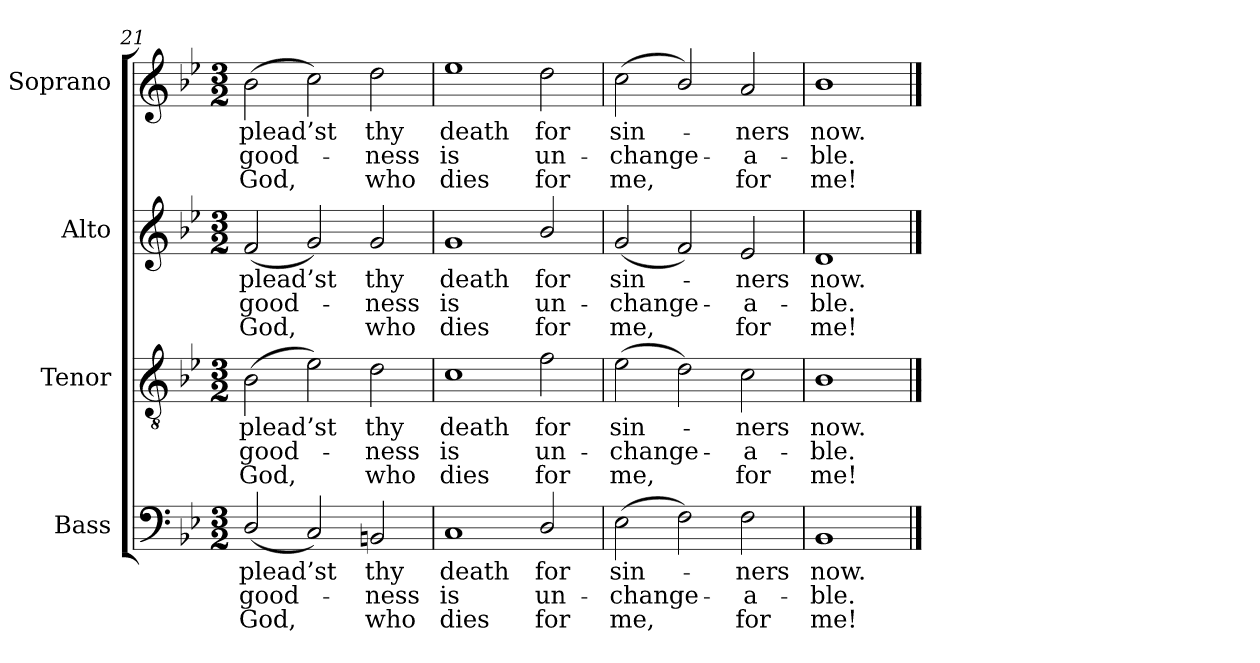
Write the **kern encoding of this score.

**kern	**text	**text	**text	**kern	**text	**text	**text	**kern	**text	**text	**text	**kern	**text	**text	**text
*part4	*part4	*part4	*part4	*part3	*part3	*part3	*part3	*part2	*part2	*part2	*part2	*part1	*part1	*part1	*part1
*staff4	*staff4	*staff4	*staff4	*staff3	*staff3	*staff3	*staff3	*staff2	*staff2	*staff2	*staff2	*staff1	*staff1	*staff1	*staff1
*I"Bass	*	*	*	*I"Tenor	*	*	*	*I"Alto	*	*	*	*I"Soprano	*	*	*
*I'B.	*	*	*	*I'T.	*	*	*	*I'A.	*	*	*	*I'S.	*	*	*
*clefF4	*	*	*	*clefGv2	*	*	*	*clefG2	*	*	*	*clefG2	*	*	*
*	*	*	*	*ITrd7c12	*	*	*	*	*	*	*	*	*	*	*
*k[b-e-]	*	*	*	*k[b-e-]	*	*	*	*k[b-e-]	*	*	*	*k[b-e-]	*	*	*
*B-:	*	*	*	*B-:	*	*	*	*B-:	*	*	*	*B-:	*	*	*
*M3/2	*	*	*	*M3/2	*	*	*	*M3/2	*	*	*	*M3/2	*	*	*
=21	=21	=21	=21	=21	=21	=21	=21	=21	=21	=21	=21	=21	=21	=21	=21
!	!LO:LY:b:color=#000000	!LO:LY:b:color=#000000	!LO:LY:b:color=#000000	!	!	!	!	!	!	!	!	!	!	!	!
!	!	!	!	!	!LO:LY:b:color=#000000	!LO:LY:b:color=#000000	!LO:LY:b:color=#000000	!	!	!	!	!	!	!	!
!	!	!	!	!	!	!	!	!	!LO:LY:b:color=#000000	!LO:LY:b:color=#000000	!LO:LY:b:color=#000000	!	!	!	!
!	!	!	!	!	!	!	!	!	!	!	!	!	!LO:LY:b:color=#000000	!LO:LY:b:color=#000000	!LO:LY:b:color=#000000
(2Di/	plead’st	good-	God,	(2BB-i\	plead’st	good-	God,	(2fi/	plead’st	good-	God,	(2b-i\	plead’st	good-	God,
2Ci/)	.	.	.	2E-i\)	.	.	.	2gi/)	.	.	.	2cci\)	.	.	.
!	!LO:LY:b:color=#000000	!LO:LY:b:color=#000000	!LO:LY:b:color=#000000	!	!	!	!	!	!	!	!	!	!	!	!
!	!	!	!	!	!LO:LY:b:color=#000000	!LO:LY:b:color=#000000	!LO:LY:b:color=#000000	!	!	!	!	!	!	!	!
!	!	!	!	!	!	!	!	!	!LO:LY:b:color=#000000	!LO:LY:b:color=#000000	!LO:LY:b:color=#000000	!	!	!	!
!	!	!	!	!	!	!	!	!	!	!	!	!	!LO:LY:b:color=#000000	!LO:LY:b:color=#000000	!LO:LY:b:color=#000000
2BBni/	thy	-ness	who	2Di\	thy	-ness	who	2gi/	thy	-ness	who	2ddi\	thy	-ness	who
=22	=22	=22	=22	=22	=22	=22	=22	=22	=22	=22	=22	=22	=22	=22	=22
!	!LO:LY:b:color=#000000	!LO:LY:b:color=#000000	!LO:LY:b:color=#000000	!	!	!	!	!	!	!	!	!	!	!	!
!	!	!	!	!	!LO:LY:b:color=#000000	!LO:LY:b:color=#000000	!LO:LY:b:color=#000000	!	!	!	!	!	!	!	!
!	!	!	!	!	!	!	!	!	!LO:LY:b:color=#000000	!LO:LY:b:color=#000000	!LO:LY:b:color=#000000	!	!	!	!
!	!	!	!	!	!	!	!	!	!	!	!	!	!LO:LY:b:color=#000000	!LO:LY:b:color=#000000	!LO:LY:b:color=#000000
1Ci	death	is	dies	1Ci	death	is	dies	1gi	death	is	dies	1ee-i	death	is	dies
!	!LO:LY:b:color=#000000	!LO:LY:b:color=#000000	!LO:LY:b:color=#000000	!	!	!	!	!	!	!	!	!	!	!	!
!	!	!	!	!	!LO:LY:b:color=#000000	!LO:LY:b:color=#000000	!LO:LY:b:color=#000000	!	!	!	!	!	!	!	!
!	!	!	!	!	!	!	!	!	!LO:LY:b:color=#000000	!LO:LY:b:color=#000000	!LO:LY:b:color=#000000	!	!	!	!
!	!	!	!	!	!	!	!	!	!	!	!	!	!LO:LY:b:color=#000000	!LO:LY:b:color=#000000	!LO:LY:b:color=#000000
2Di/	for	un-	for	2Fi\	for	un-	for	2b-i/	for	un-	for	2ddi\	for	un-	for
=23	=23	=23	=23	=23	=23	=23	=23	=23	=23	=23	=23	=23	=23	=23	=23
!	!LO:LY:b:color=#000000	!LO:LY:b:color=#000000	!LO:LY:b:color=#000000	!	!	!	!	!	!	!	!	!	!	!	!
!	!	!	!	!	!LO:LY:b:color=#000000	!LO:LY:b:color=#000000	!LO:LY:b:color=#000000	!	!	!	!	!	!	!	!
!	!	!	!	!	!	!	!	!	!LO:LY:b:color=#000000	!LO:LY:b:color=#000000	!LO:LY:b:color=#000000	!	!	!	!
!	!	!	!	!	!	!	!	!	!	!	!	!	!LO:LY:b:color=#000000	!LO:LY:b:color=#000000	!LO:LY:b:color=#000000
(2E-i\	sin-	-change-	me,	(2E-i\	sin-	-change-	me,	(2gi/	sin-	-change-	me,	(2cci\	sin-	-change-	me,
2Fi\)	.	.	.	2Di\)	.	.	.	2fi/)	.	.	.	2b-i/)	.	.	.
!	!LO:LY:b:color=#000000	!LO:LY:b:color=#000000	!LO:LY:b:color=#000000	!	!	!	!	!	!	!	!	!	!	!	!
!	!	!	!	!	!LO:LY:b:color=#000000	!LO:LY:b:color=#000000	!LO:LY:b:color=#000000	!	!	!	!	!	!	!	!
!	!	!	!	!	!	!	!	!	!LO:LY:b:color=#000000	!LO:LY:b:color=#000000	!LO:LY:b:color=#000000	!	!	!	!
!	!	!	!	!	!	!	!	!	!	!	!	!	!LO:LY:b:color=#000000	!LO:LY:b:color=#000000	!LO:LY:b:color=#000000
2Fi\	-ners	-a-	for	2Ci\	-ners	-a-	for	2e-i/	-ners	-a-	for	2ai/	-ners	-a-	for
=24	=24	=24	=24	=24	=24	=24	=24	=24	=24	=24	=24	=24	=24	=24	=24
!	!LO:LY:b:color=#000000	!LO:LY:b:color=#000000	!LO:LY:b:color=#000000	!	!	!	!	!	!	!	!	!	!	!	!
!	!	!	!	!	!LO:LY:b:color=#000000	!LO:LY:b:color=#000000	!LO:LY:b:color=#000000	!	!	!	!	!	!	!	!
!	!	!	!	!	!	!	!	!	!LO:LY:b:color=#000000	!LO:LY:b:color=#000000	!LO:LY:b:color=#000000	!	!	!	!
!	!	!	!	!	!	!	!	!	!	!	!	!	!LO:LY:b:color=#000000	!LO:LY:b:color=#000000	!LO:LY:b:color=#000000
1BB-i	now.	-ble.	me!	1BB-i	now.	-ble.	me!	1di	now.	-ble.	me!	1b-i	now.	-ble.	me!
==	==	==	==	==	==	==	==	==	==	==	==	==	==	==	==
*-	*-	*-	*-	*-	*-	*-	*-	*-	*-	*-	*-	*-	*-	*-	*-
